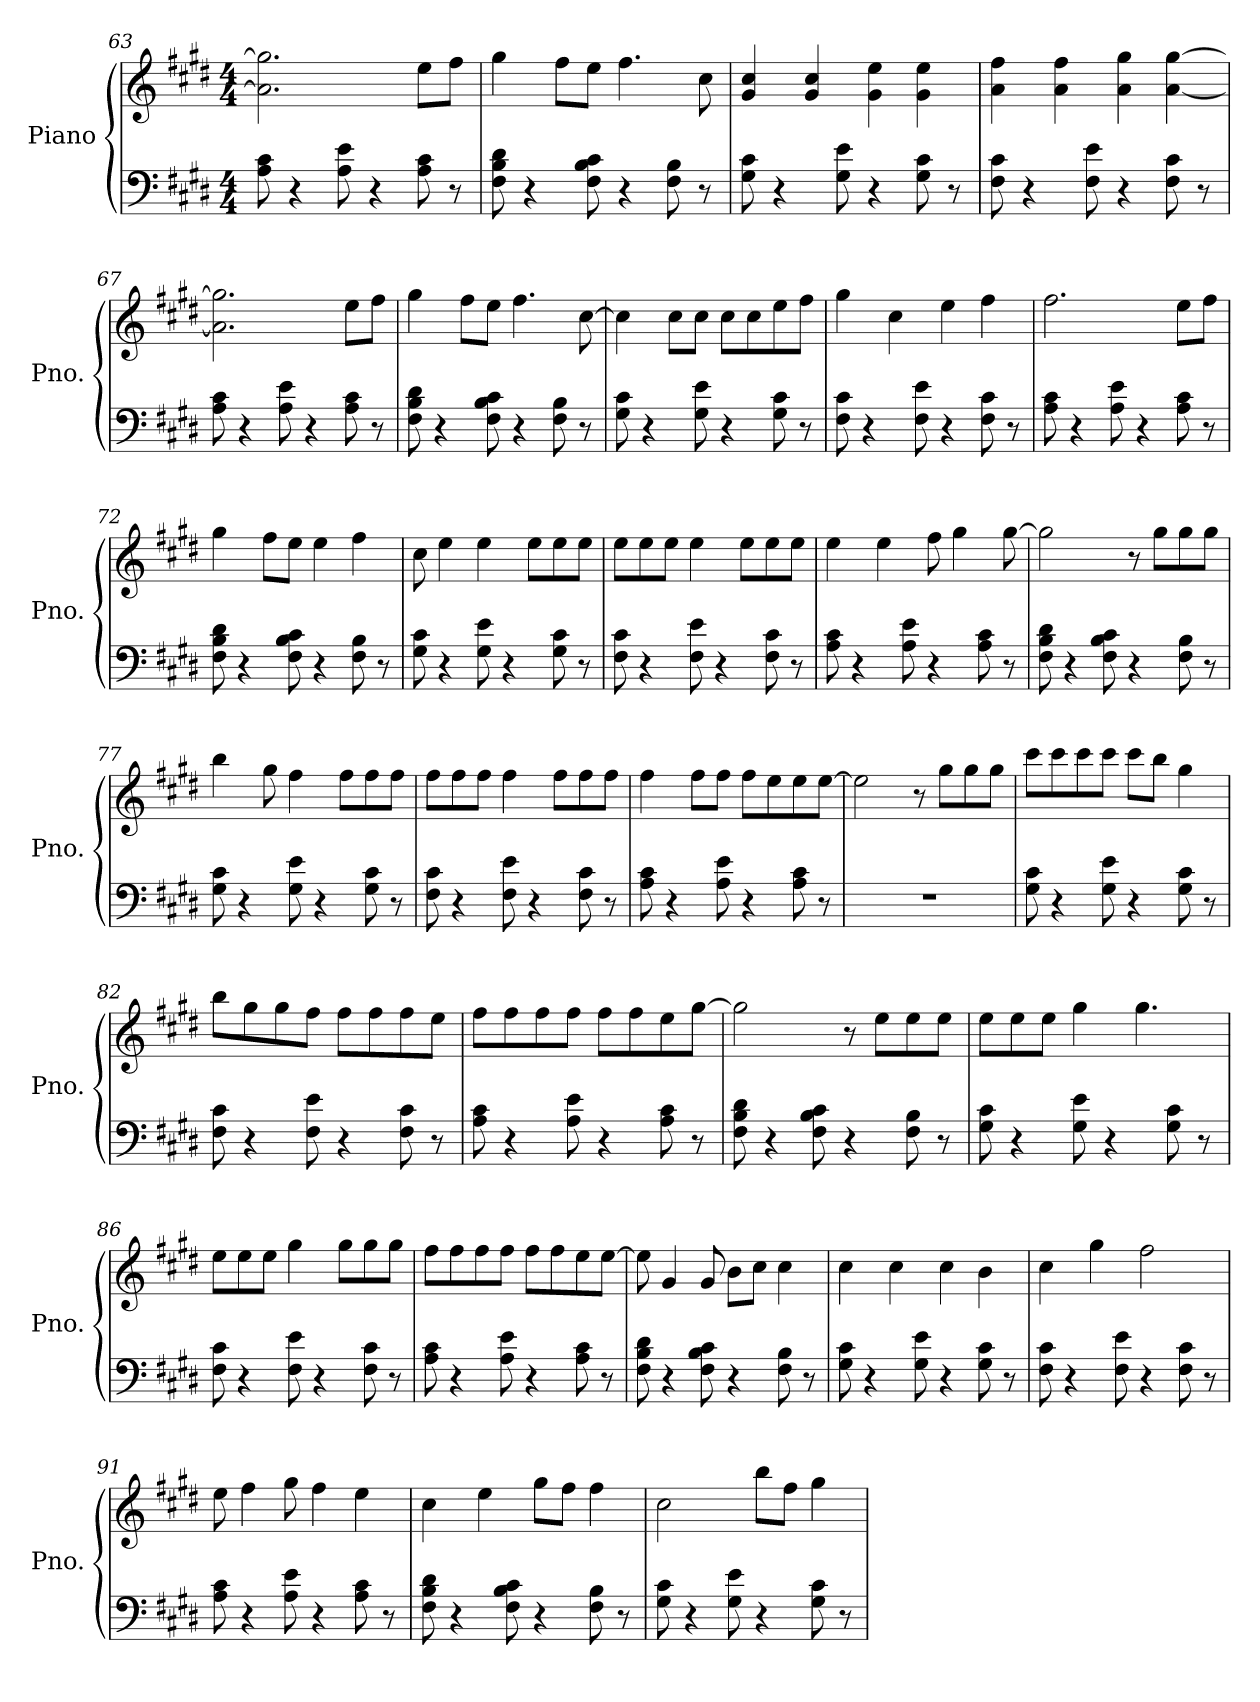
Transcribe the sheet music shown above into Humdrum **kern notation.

**kern	**kern
*part1	*part1
*staff2	*staff1
*I"Piano	*
*I'Pno.	*
*clefF4	*clefG2
*k[f#c#g#d#]	*k[f#c#g#d#]
*M4/4	*M4/4
=63	=63
8A\ 8c#\	2.a\] 2.gg#\]
4r	.
8A\ 8e\	.
4r	.
8A\ 8c#\	8ee\L
8r	8ff#\J
=64	=64
8F#\ 8B\ 8d#\	4gg#\
4r	.
.	8ff#\L
8F#\ 8B\ 8c#\	8ee\J
4r	4.ff#\
8F#\ 8B\	.
8r	8cc#\
!!LO:PB:g=z
=65	=65
8G#\ 8c#\	4g#/ 4cc#/
4r	.
.	4g#/ 4cc#/
8G#\ 8e\	.
4r	4g#\ 4ee\
8G#\ 8c#\	4g#\ 4ee\
8r	.
=66	=66
8F#\ 8c#\	4a\ 4ff#\
4r	.
.	4a\ 4ff#\
8F#\ 8e\	.
4r	4a\ 4gg#\
8F#\ 8c#\	[4a\ [4gg#\
8r	.
=67	=67
8A\ 8c#\	2.a\] 2.gg#\]
4r	.
8A\ 8e\	.
4r	.
8A\ 8c#\	8ee\L
8r	8ff#\J
=68	=68
8F#\ 8B\ 8d#\	4gg#\
4r	.
.	8ff#\L
8F#\ 8B\ 8c#\	8ee\J
4r	4.ff#\
8F#\ 8B\	.
8r	[8cc#\
=69	=69
8G#\ 8c#\	4cc#\]
4r	.
.	8cc#\L
8G#\ 8e\	8cc#\J
4r	8cc#\L
.	8cc#\
8G#\ 8c#\	8ee\
8r	8ff#\J
=70	=70
8F#\ 8c#\	4gg#\
4r	.
.	4cc#\
8F#\ 8e\	.
4r	4ee\
8F#\ 8c#\	4ff#\
8r	.
!!LO:LB:g=z
=71	=71
8A\ 8c#\	2.ff#\
4r	.
8A\ 8e\	.
4r	.
8A\ 8c#\	8ee\L
8r	8ff#\J
=72	=72
8F#\ 8B\ 8d#\	4gg#\
4r	.
.	8ff#\L
8F#\ 8B\ 8c#\	8ee\J
4r	4ee\
8F#\ 8B\	4ff#\
8r	.
=73	=73
8G#\ 8c#\	8cc#\
4r	4ee\
8G#\ 8e\	4ee\
4r	.
.	8ee\L
8G#\ 8c#\	8ee\
8r	8ee\J
=74	=74
8F#\ 8c#\	8ee\L
4r	8ee\
.	8ee\J
8F#\ 8e\	4ee\
4r	.
.	8ee\L
8F#\ 8c#\	8ee\
8r	8ee\J
=75	=75
8A\ 8c#\	4ee\
4r	.
.	4ee\
8A\ 8e\	.
4r	8ff#\
.	4gg#\
8A\ 8c#\	.
8r	[8gg#\
=76	=76
8F#\ 8B\ 8d#\	2gg#\]
4r	.
8F#\ 8B\ 8c#\	.
4r	8r
.	8gg#\L
8F#\ 8B\	8gg#\
8r	8gg#\J
!!LO:LB:g=z
=77	=77
8G#\ 8c#\	4bb\
4r	.
.	8gg#\
8G#\ 8e\	4ff#\
4r	.
.	8ff#\L
8G#\ 8c#\	8ff#\
8r	8ff#\J
=78	=78
8F#\ 8c#\	8ff#\L
4r	8ff#\
.	8ff#\J
8F#\ 8e\	4ff#\
4r	.
.	8ff#\L
8F#\ 8c#\	8ff#\
8r	8ff#\J
=79	=79
8A\ 8c#\	4ff#\
4r	.
.	8ff#\L
8A\ 8e\	8ff#\J
4r	8ff#\L
.	8ee\
8A\ 8c#\	8ee\
8r	[8ee\J
=80	=80
1r	2ee\]
.	8r
.	8gg#\L
.	8gg#\
.	8gg#\J
=81	=81
8G#\ 8c#\	8ccc#\L
4r	8ccc#\
.	8ccc#\
8G#\ 8e\	8ccc#\J
4r	8ccc#\L
.	8bb\J
8G#\ 8c#\	4gg#\
8r	.
!!LO:LB:g=z
=82	=82
8F#\ 8c#\	8bb\L
4r	8gg#\
.	8gg#\
8F#\ 8e\	8ff#\J
4r	8ff#\L
.	8ff#\
8F#\ 8c#\	8ff#\
8r	8ee\J
=83	=83
8A\ 8c#\	8ff#\L
4r	8ff#\
.	8ff#\
8A\ 8e\	8ff#\J
4r	8ff#\L
.	8ff#\
8A\ 8c#\	8ee\
8r	[8gg#\J
=84	=84
8F#\ 8B\ 8d#\	2gg#\]
4r	.
8F#\ 8B\ 8c#\	.
4r	8r
.	8ee\L
8F#\ 8B\	8ee\
8r	8ee\J
=85	=85
8G#\ 8c#\	8ee\L
4r	8ee\
.	8ee\J
8G#\ 8e\	4gg#\
4r	.
.	4.gg#\
8G#\ 8c#\	.
8r	.
=86	=86
8F#\ 8c#\	8ee\L
4r	8ee\
.	8ee\J
8F#\ 8e\	4gg#\
4r	.
.	8gg#\L
8F#\ 8c#\	8gg#\
8r	8gg#\J
!!LO:LB:g=z
=87	=87
8A\ 8c#\	8ff#\L
4r	8ff#\
.	8ff#\
8A\ 8e\	8ff#\J
4r	8ff#\L
.	8ff#\
8A\ 8c#\	8ee\
8r	[8ee\J
=88	=88
8F#\ 8B\ 8d#\	8ee\]
4r	4g#/
8F#\ 8B\ 8c#\	8g#/
4r	8b\L
.	8cc#\J
8F#\ 8B\	4cc#\
8r	.
=89	=89
8G#\ 8c#\	4cc#\
4r	.
.	4cc#\
8G#\ 8e\	.
4r	4cc#\
8G#\ 8c#\	4b\
8r	.
=90	=90
8F#\ 8c#\	4cc#\
4r	.
.	4gg#\
8F#\ 8e\	.
4r	2ff#\
8F#\ 8c#\	.
8r	.
=91	=91
8A\ 8c#\	8ee\
4r	4ff#\
8A\ 8e\	8gg#\
4r	4ff#\
8A\ 8c#\	4ee\
8r	.
!!LO:LB:g=z
=92	=92
8F#\ 8B\ 8d#\	4cc#\
4r	.
.	4ee\
8F#\ 8B\ 8c#\	.
4r	8gg#\L
.	8ff#\J
8F#\ 8B\	4ff#\
8r	.
=93	=93
8G#\ 8c#\	2cc#\
4r	.
8G#\ 8e\	.
4r	8bb\L
.	8ff#\J
8G#\ 8c#\	4gg#\
8r	.
=	=
*-	*-
